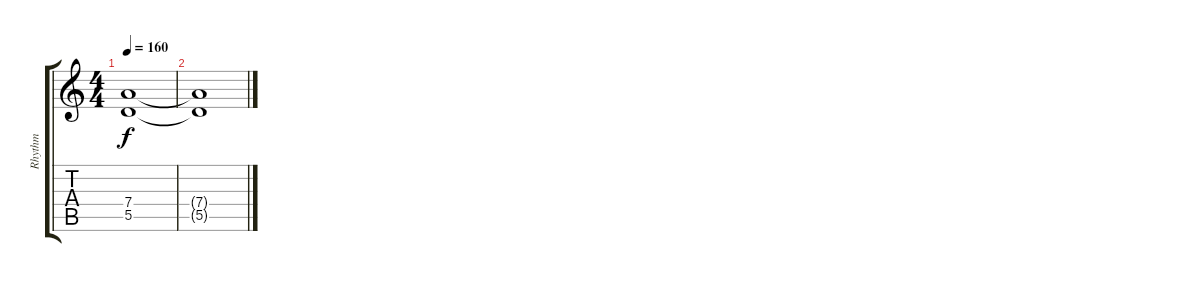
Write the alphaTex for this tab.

\track ("Rhythm" "Rhythm") {instrument distortionguitar}
\staff {score tabs}
\tuning (E4 B3 G3 D3 A2 E2) {hide}
\ts (4 4)
\tempo 160
\clef g2
\ks c
(7.4 5.5).1{dy f} |
(7.4{t} 5.5{t}).1
